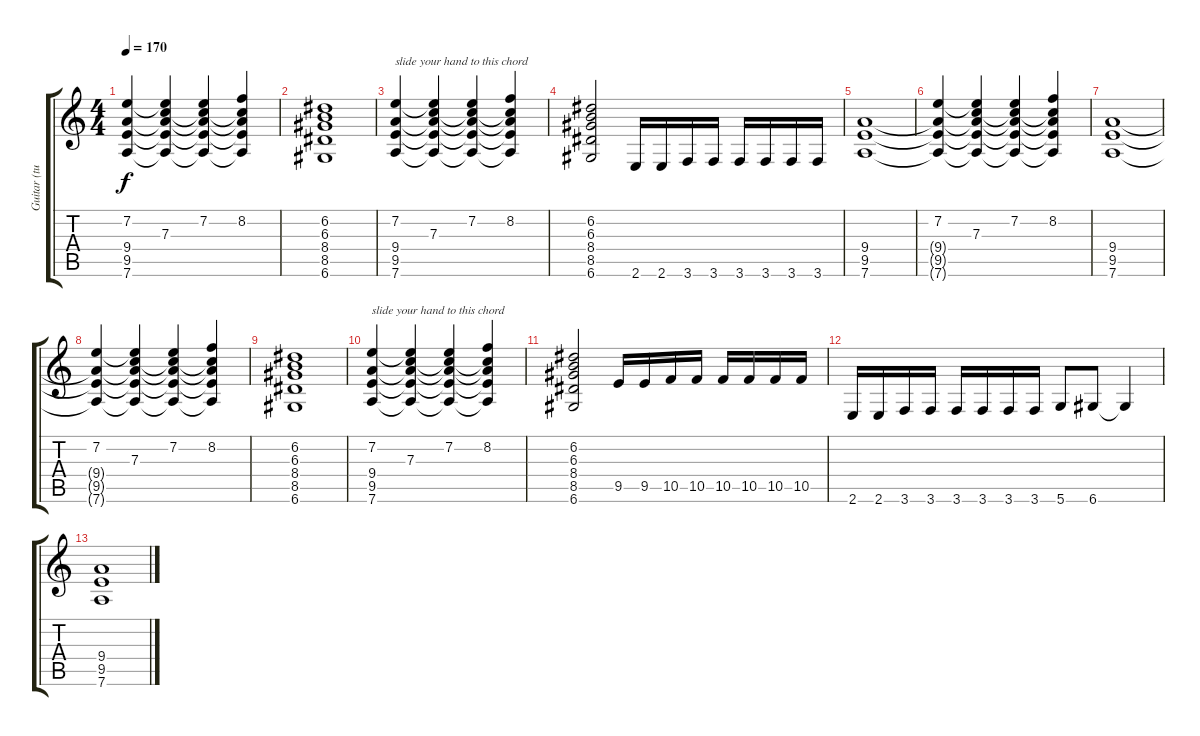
\track ("Guitar (tuned D)" "Guitar (tu") {instrument distortionguitar}
\staff {score tabs}
\tuning (D4 A3 F3 C3 G2 D2) {hide}
\ts (4 4)
\tempo 170
\clef g2
\ks c
(7.2 9.4{t} 9.5{t} 7.6{t}).4{dy f} (7.2{t} 7.3 9.4{t} 9.5{t} 7.6{t}).4 (7.2 7.3{t} 9.4{t} 9.5{t} 7.6{t}).4 (8.2 7.3{t} 9.4{t} 9.5{t} 7.6{t}).4 |
(6.2 6.3 8.4 8.5 6.6).1 |
(7.2 9.4 9.5 7.6).4{txt "slide your hand to this chord"} (7.2{t} 7.3 9.4{t} 9.5{t} 7.6{t}).4 (7.2 7.3{t} 9.4{t} 9.5{t} 7.6{t}).4 (8.2 7.3{t} 9.4{t} 9.5{t} 7.6{t}).4 |
(6.2 6.3 8.4 8.5 6.6).2 2.6.16 2.6.16 3.6.16 3.6.16 3.6.16 3.6.16 3.6.16 3.6.16 |
(9.4 9.5 7.6).1 |
(7.2 9.4{t} 9.5{t} 7.6{t}).4 (7.2{t} 7.3 9.4{t} 9.5{t} 7.6{t}).4 (7.2 7.3{t} 9.4{t} 9.5{t} 7.6{t}).4 (8.2 7.3{t} 9.4{t} 9.5{t} 7.6{t}).4 |
(9.4 9.5 7.6).1 |
(7.2 9.4{t} 9.5{t} 7.6{t}).4 (7.2{t} 7.3 9.4{t} 9.5{t} 7.6{t}).4 (7.2 7.3{t} 9.4{t} 9.5{t} 7.6{t}).4 (8.2 7.3{t} 9.4{t} 9.5{t} 7.6{t}).4 |
(6.2 6.3 8.4 8.5 6.6).1 |
(7.2 9.4 9.5 7.6).4{txt "slide your hand to this chord"} (7.2{t} 7.3 9.4{t} 9.5{t} 7.6{t}).4 (7.2 7.3{t} 9.4{t} 9.5{t} 7.6{t}).4 (8.2 7.3{t} 9.4{t} 9.5{t} 7.6{t}).4 |
(6.2 6.3 8.4 8.5 6.6).2 9.5.16 9.5.16 10.5.16 10.5.16 10.5.16 10.5.16 10.5.16 10.5.16 |
2.6.16 2.6.16 3.6.16 3.6.16 3.6.16 3.6.16 3.6.16 3.6.16 5.6.8 6.6.8 6.6{t}.4 |
(9.4 9.5 7.6).1
